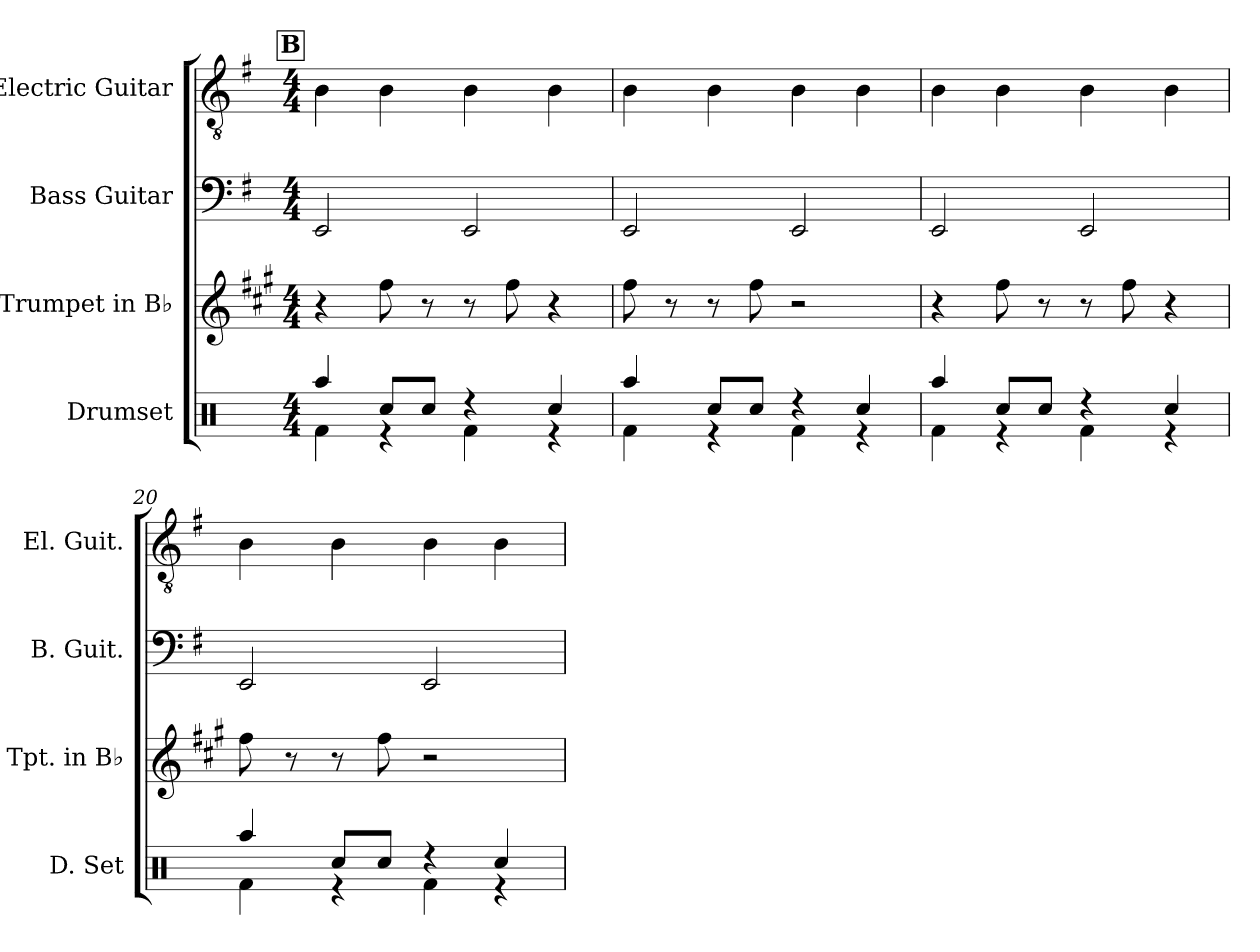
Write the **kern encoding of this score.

**kern	**kern	**kern	**kern
*part4	*part3	*part2	*part1
*staff4	*staff3	*staff2	*staff1
*I"Drumset	*I"Trumpet in B♭	*I"Bass Guitar	*I"Electric Guitar
*I'D. Set	*I'Tpt. in B♭	*I'B. Guit.	*I'El. Guit.
*clefX	*clefG2	*clefF4	*clefGv2
*	*ITrd1c2	*ITrd7c12	*
*k[]	*k[f#]	*k[f#]	*k[f#]
*M4/4	*M4/4	*M4/4	*M4/4
!!LO:REH:place=s1:a:B:fs=14:t=B
=17	=17	=17	=17
*^	*	*	*
4Raa/	4Rf\	4r	2EEE/	4B
8Rcc/L	4r	8ee\	.	4B
8Rcc/J	.	8r	.	.
4r	4Rf\	8r	2EEE/	4B
.	.	8ee\	.	.
4Rcc/	4r	4r	.	4B
=18	=18	=18	=18	=18
4Raa/	4Rf\	8ee\	2EEE/	4B
.	.	8r	.	.
8Rcc/L	4r	8r	.	4B
8Rcc/J	.	8ee\	.	.
4r	4Rf\	2r	2EEE/	4B
4Rcc/	4r	.	.	4B
=19	=19	=19	=19	=19
4Raa/	4Rf\	4r	2EEE/	4B
8Rcc/L	4r	8ee\	.	4B
8Rcc/J	.	8r	.	.
4r	4Rf\	8r	2EEE/	4B
.	.	8ee\	.	.
4Rcc/	4r	4r	.	4B
=20	=20	=20	=20	=20
4Raa/	4Rf\	8ee\	2EEE/	4B
.	.	8r	.	.
8Rcc/L	4r	8r	.	4B
8Rcc/J	.	8ee\	.	.
4r	4Rf\	2r	2EEE/	4B
4Rcc/	4r	.	.	4B
*v	*v	*	*	*
=	=	=	=
*-	*-	*-	*-
